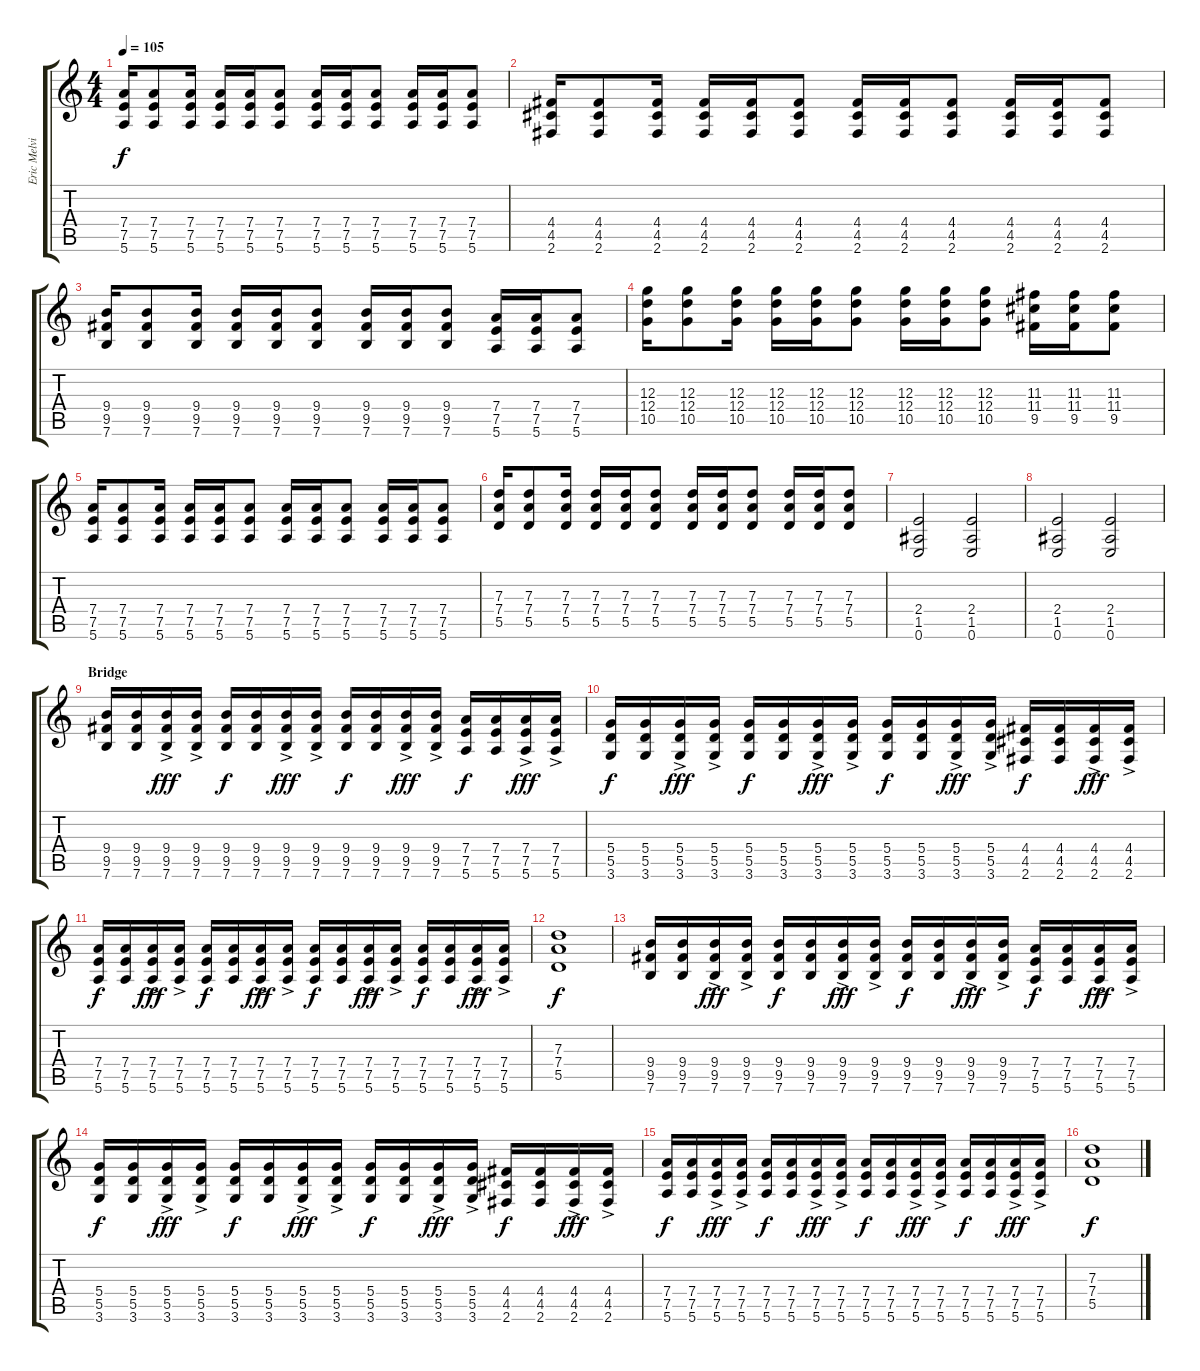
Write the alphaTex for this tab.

\track ("Eric Melvin" "Eric Melvi") {instrument overdrivenguitar}
\staff {score tabs}
\tuning (E4 B3 G3 D3 A2 E2) {hide}
\ts (4 4)
\tempo 105
\clef g2
\ks c
(7.4 7.5 5.6).16{dy f} (7.4 7.5 5.6).8 (7.4 7.5 5.6).16 (7.4 7.5 5.6).16 (7.4 7.5 5.6).16 (7.4 7.5 5.6).8 (7.4 7.5 5.6).16 (7.4 7.5 5.6).16 (7.4 7.5 5.6).8 (7.4 7.5 5.6).16 (7.4 7.5 5.6).16 (7.4 7.5 5.6).8 |
(4.4 4.5 2.6).16 (4.4 4.5 2.6).8 (4.4 4.5 2.6).16 (4.4 4.5 2.6).16 (4.4 4.5 2.6).16 (4.4 4.5 2.6).8 (4.4 4.5 2.6).16 (4.4 4.5 2.6).16 (4.4 4.5 2.6).8 (4.4 4.5 2.6).16 (4.4 4.5 2.6).16 (4.4 4.5 2.6).8 |
(9.4 9.5 7.6).16 (9.4 9.5 7.6).8 (9.4 9.5 7.6).16 (9.4 9.5 7.6).16 (9.4 9.5 7.6).16 (9.4 9.5 7.6).8 (9.4 9.5 7.6).16 (9.4 9.5 7.6).16 (9.4 9.5 7.6).8 (7.4 7.5 5.6).16 (7.4 7.5 5.6).16 (7.4 7.5 5.6).8 |
(12.3 12.4 10.5).16 (12.3 12.4 10.5).8 (12.3 12.4 10.5).16 (12.3 12.4 10.5).16 (12.3 12.4 10.5).16 (12.3 12.4 10.5).8 (12.3 12.4 10.5).16 (12.3 12.4 10.5).16 (12.3 12.4 10.5).8 (11.3 11.4 9.5).16 (11.3 11.4 9.5).16 (11.3 11.4 9.5).8 |
(7.4 7.5 5.6).16 (7.4 7.5 5.6).8 (7.4 7.5 5.6).16 (7.4 7.5 5.6).16 (7.4 7.5 5.6).16 (7.4 7.5 5.6).8 (7.4 7.5 5.6).16 (7.4 7.5 5.6).16 (7.4 7.5 5.6).8 (7.4 7.5 5.6).16 (7.4 7.5 5.6).16 (7.4 7.5 5.6).8 |
(7.3 7.4 5.5).16 (7.3 7.4 5.5).8 (7.3 7.4 5.5).16 (7.3 7.4 5.5).16 (7.3 7.4 5.5).16 (7.3 7.4 5.5).8 (7.3 7.4 5.5).16 (7.3 7.4 5.5).16 (7.3 7.4 5.5).8 (7.3 7.4 5.5).16 (7.3 7.4 5.5).16 (7.3 7.4 5.5).8 |
(2.4 1.5 0.6).2 (2.4 1.5 0.6).2 |
(2.4 1.5 0.6).2 (2.4 1.5 0.6).2 |
\section ("" "Bridge")
(9.4 9.5 7.6).16{volume 10 instrument electricguitarmuted} (9.4 9.5 7.6).16 (9.4{ac} 9.5{ac} 7.6{ac}).16{dy fff} (9.4{ac} 9.5{ac} 7.6{ac}).16 (9.4 9.5 7.6).16{dy f} (9.4 9.5 7.6).16 (9.4{ac} 9.5{ac} 7.6{ac}).16{dy fff} (9.4{ac} 9.5{ac} 7.6{ac}).16 (9.4 9.5 7.6).16{dy f} (9.4 9.5 7.6).16 (9.4{ac} 9.5{ac} 7.6{ac}).16{dy fff} (9.4{ac} 9.5{ac} 7.6{ac}).16 (7.4 7.5 5.6).16{dy f} (7.4 7.5 5.6).16 (7.4{ac} 7.5{ac} 5.6{ac}).16{dy fff} (7.4{ac} 7.5{ac} 5.6{ac}).16 |
(5.4 5.5 3.6).16{dy f} (5.4 5.5 3.6).16 (5.4{ac} 5.5{ac} 3.6{ac}).16{dy fff} (5.4{ac} 5.5{ac} 3.6{ac}).16 (5.4 5.5 3.6).16{dy f} (5.4 5.5 3.6).16 (5.4{ac} 5.5{ac} 3.6{ac}).16{dy fff} (5.4{ac} 5.5{ac} 3.6{ac}).16 (5.4 5.5 3.6).16{dy f} (5.4 5.5 3.6).16 (5.4{ac} 5.5{ac} 3.6{ac}).16{dy fff} (5.4{ac} 5.5{ac} 3.6{ac}).16 (4.4 4.5 2.6).16{dy f} (4.4 4.5 2.6).16 (4.4{ac} 4.5{ac} 2.6{ac}).16{dy fff} (4.4{ac} 4.5{ac} 2.6{ac}).16 |
(7.4 7.5 5.6).16{dy f} (7.4 7.5 5.6).16 (7.4{ac} 7.5{ac} 5.6{ac}).16{dy fff} (7.4{ac} 7.5{ac} 5.6{ac}).16 (7.4 7.5 5.6).16{dy f} (7.4 7.5 5.6).16 (7.4{ac} 7.5{ac} 5.6{ac}).16{dy fff} (7.4{ac} 7.5{ac} 5.6{ac}).16 (7.4 7.5 5.6).16{dy f} (7.4 7.5 5.6).16 (7.4{ac} 7.5{ac} 5.6{ac}).16{dy fff} (7.4{ac} 7.5{ac} 5.6{ac}).16 (7.4 7.5 5.6).16{dy f} (7.4 7.5 5.6).16 (7.4{ac} 7.5{ac} 5.6{ac}).16{dy fff} (7.4{ac} 7.5{ac} 5.6{ac}).16 |
(7.3 7.4 5.5).1{dy f volume 16 instrument overdrivenguitar} |
(9.4 9.5 7.6).16{volume 10 instrument electricguitarmuted} (9.4 9.5 7.6).16 (9.4{ac} 9.5{ac} 7.6{ac}).16{dy fff} (9.4{ac} 9.5{ac} 7.6{ac}).16 (9.4 9.5 7.6).16{dy f} (9.4 9.5 7.6).16 (9.4{ac} 9.5{ac} 7.6{ac}).16{dy fff} (9.4{ac} 9.5{ac} 7.6{ac}).16 (9.4 9.5 7.6).16{dy f} (9.4 9.5 7.6).16 (9.4{ac} 9.5{ac} 7.6{ac}).16{dy fff} (9.4{ac} 9.5{ac} 7.6{ac}).16 (7.4 7.5 5.6).16{dy f} (7.4 7.5 5.6).16 (7.4{ac} 7.5{ac} 5.6{ac}).16{dy fff} (7.4{ac} 7.5{ac} 5.6{ac}).16 |
(5.4 5.5 3.6).16{dy f} (5.4 5.5 3.6).16 (5.4{ac} 5.5{ac} 3.6{ac}).16{dy fff} (5.4{ac} 5.5{ac} 3.6{ac}).16 (5.4 5.5 3.6).16{dy f} (5.4 5.5 3.6).16 (5.4{ac} 5.5{ac} 3.6{ac}).16{dy fff} (5.4{ac} 5.5{ac} 3.6{ac}).16 (5.4 5.5 3.6).16{dy f} (5.4 5.5 3.6).16 (5.4{ac} 5.5{ac} 3.6{ac}).16{dy fff} (5.4{ac} 5.5{ac} 3.6{ac}).16 (4.4 4.5 2.6).16{dy f} (4.4 4.5 2.6).16 (4.4{ac} 4.5{ac} 2.6{ac}).16{dy fff} (4.4{ac} 4.5{ac} 2.6{ac}).16 |
(7.4 7.5 5.6).16{dy f} (7.4 7.5 5.6).16 (7.4{ac} 7.5{ac} 5.6{ac}).16{dy fff} (7.4{ac} 7.5{ac} 5.6{ac}).16 (7.4 7.5 5.6).16{dy f} (7.4 7.5 5.6).16 (7.4{ac} 7.5{ac} 5.6{ac}).16{dy fff} (7.4{ac} 7.5{ac} 5.6{ac}).16 (7.4 7.5 5.6).16{dy f} (7.4 7.5 5.6).16 (7.4{ac} 7.5{ac} 5.6{ac}).16{dy fff} (7.4{ac} 7.5{ac} 5.6{ac}).16 (7.4 7.5 5.6).16{dy f} (7.4 7.5 5.6).16 (7.4{ac} 7.5{ac} 5.6{ac}).16{dy fff} (7.4{ac} 7.5{ac} 5.6{ac}).16 |
(7.3 7.4 5.5).1{dy f volume 16 instrument overdrivenguitar}
